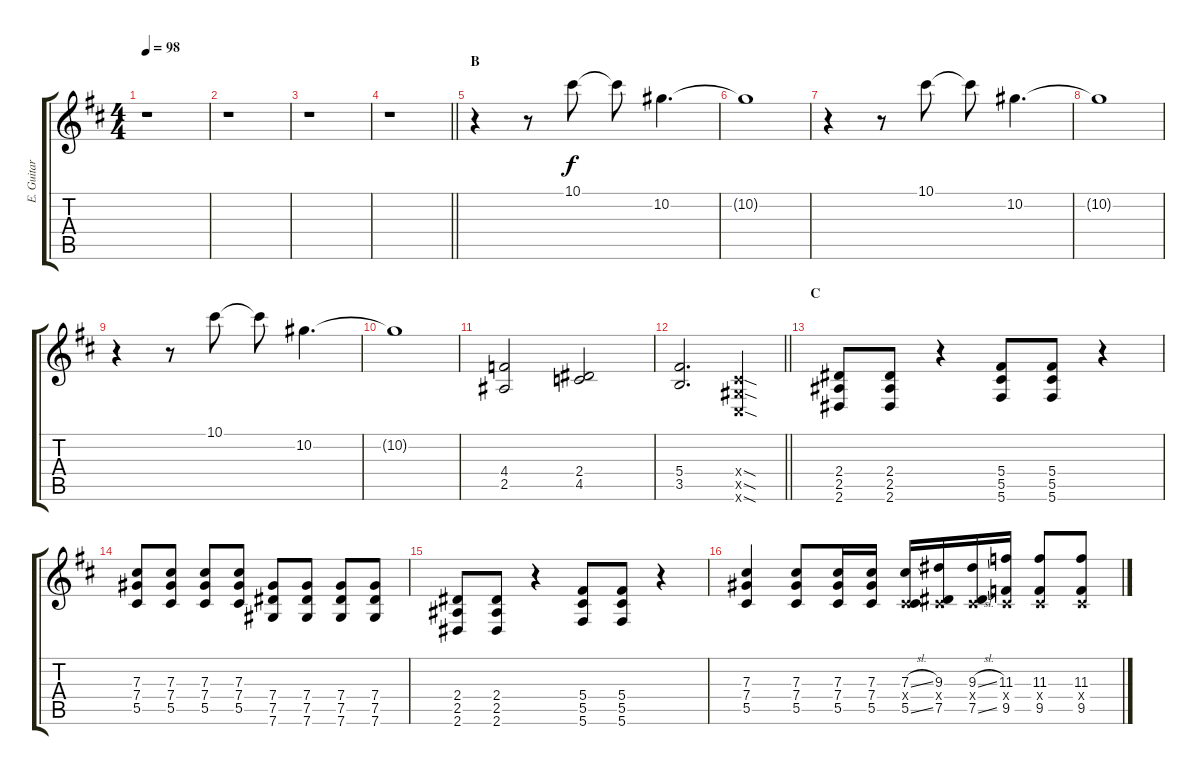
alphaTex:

\track ("E. Guitar III" "E. Guitar ") {instrument distortionguitar}
\staff {score tabs}
\tuning (Eb4 Bb3 Gb3 Db3 Ab2 Db2) {hide}
\ts (4 4)
\tempo 98
\clef g2
\ks d
r.1{dy f} |
r.1 |
r.1 |
\barLineRight lightlight
r.1 |
\section ("" "B")
r.4 r.8 10.1.8 10.1{t}.8 10.2.4{d} |
10.2{t}.1 |
r.4 r.8 10.1.8 10.1{t}.8 10.2.4{d} |
10.2{t}.1 |
r.4 r.8 10.1.8 10.1{t}.8 10.2.4{d} |
10.2{t}.1 |
(4.4 2.5).2 (2.4 4.5).2 |
\barLineRight lightlight
(5.4 3.5).2{d} (0.4{sod x} 0.5{sod x} 0.6{sod x}).4 |
\section ("" "C")
(2.4 2.5 2.6).8 (2.4 2.5 2.6).8 r.4 (5.4 5.5 5.6).8 (5.4 5.5 5.6).8 r.4 |
(7.3 7.4 5.5).8 (7.3 7.4 5.5).8 (7.3 7.4 5.5).8 (7.3 7.4 5.5).8 (7.4 7.5 7.6).8 (7.4 7.5 7.6).8 (7.4 7.5 7.6).8 (7.4 7.5 7.6).8 |
(2.4 2.5 2.6).8 (2.4 2.5 2.6).8 r.4 (5.4 5.5 5.6).8 (5.4 5.5 5.6).8 r.4 |
(7.3 7.4 5.5).4 (7.3 7.4 5.5).8 (7.3 7.4 5.5).16 (7.3 7.4 5.5).16 (7.3{sl} 0.4{x} 5.5{sl}).16 (9.3 0.4{x} 7.5).16 (9.3{sl} 0.4{x} 7.5{sl}).16 (11.3 0.4{x} 9.5).16 (11.3 0.4{x} 9.5).8 (11.3 0.4{x} 9.5).8
